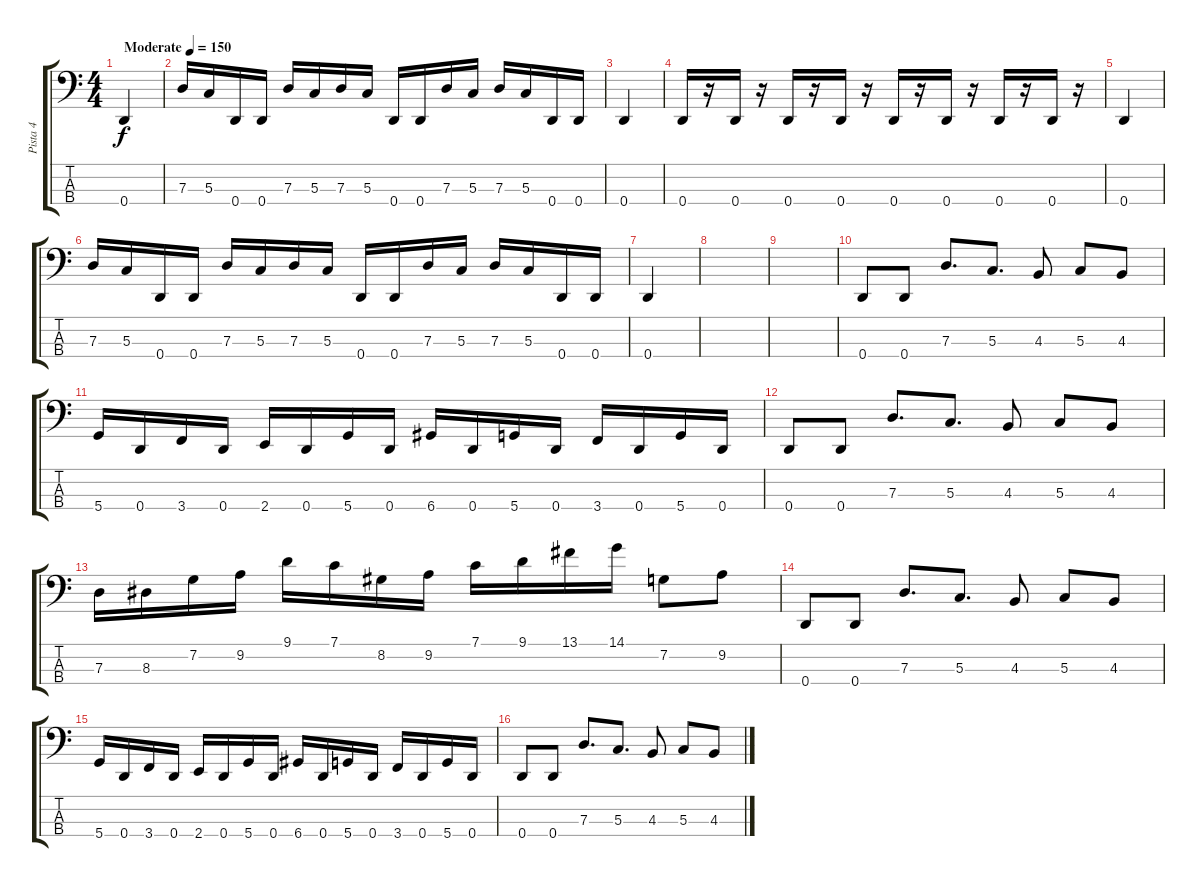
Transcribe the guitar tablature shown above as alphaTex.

\track ("Pista 4" "Pista 4") {instrument electricbasspick}
\staff {score tabs}
\tuning (F2 C2 G1 D1) {hide}
\ts (4 4)
\tempo (150 "Moderate")
\clef f4
\ks c
0.4.4{dy f instrument electricbasspick} |
7.3.16 5.3.16 0.4.16 0.4.16 7.3.16 5.3.16 7.3.16 5.3.16 0.4.16 0.4.16 7.3.16 5.3.16 7.3.16 5.3.16 0.4.16 0.4.16 |
0.4.4 |
0.4.16 r.16 0.4.16 r.16 0.4.16 r.16 0.4.16 r.16 0.4.16 r.16 0.4.16 r.16 0.4.16 r.16 0.4.16 r.16 |
0.4.4 |
7.3.16 5.3.16 0.4.16 0.4.16 7.3.16 5.3.16 7.3.16 5.3.16 0.4.16 0.4.16 7.3.16 5.3.16 7.3.16 5.3.16 0.4.16 0.4.16 |
0.4.4 |
|
|
0.4.8 0.4.8 7.3.8{d} 5.3.8{d} 4.3.8 5.3.8 4.3.8 |
5.4.16 0.4.16 3.4.16 0.4.16 2.4.16 0.4.16 5.4.16 0.4.16 6.4.16 0.4.16 5.4.16 0.4.16 3.4.16 0.4.16 5.4.16 0.4.16 |
0.4.8 0.4.8 7.3.8{d} 5.3.8{d} 4.3.8 5.3.8 4.3.8 |
7.3.16 8.3.16 7.2.16 9.2.16 9.1.16 7.1.16 8.2.16 9.2.16 7.1.16 9.1.16 13.1.16 14.1.16 7.2.8 9.2.8 |
0.4.8 0.4.8 7.3.8{d} 5.3.8{d} 4.3.8 5.3.8 4.3.8 |
5.4.16 0.4.16 3.4.16 0.4.16 2.4.16 0.4.16 5.4.16 0.4.16 6.4.16 0.4.16 5.4.16 0.4.16 3.4.16 0.4.16 5.4.16 0.4.16 |
0.4.8 0.4.8 7.3.8{d} 5.3.8{d} 4.3.8 5.3.8 4.3.8
